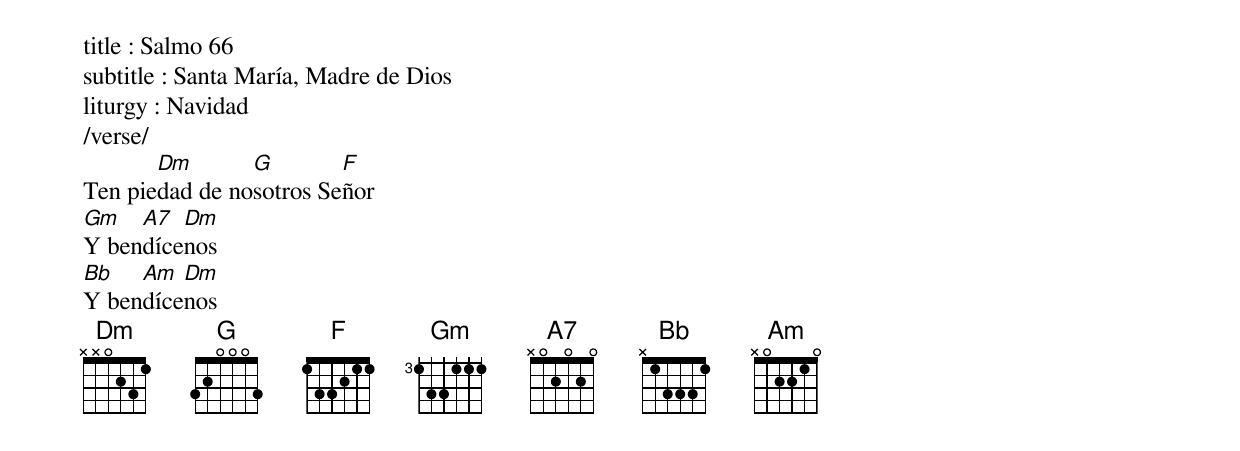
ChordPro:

title : Salmo 66
subtitle : Santa María, Madre de Dios
liturgy : Navidad
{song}
/verse/
Ten pie[Dm]dad de no[G]sotros Se[F]ñor
[Gm]Y ben[A7]díce[Dm]nos
[Bb]Y ben[Am]díce[Dm]nos
